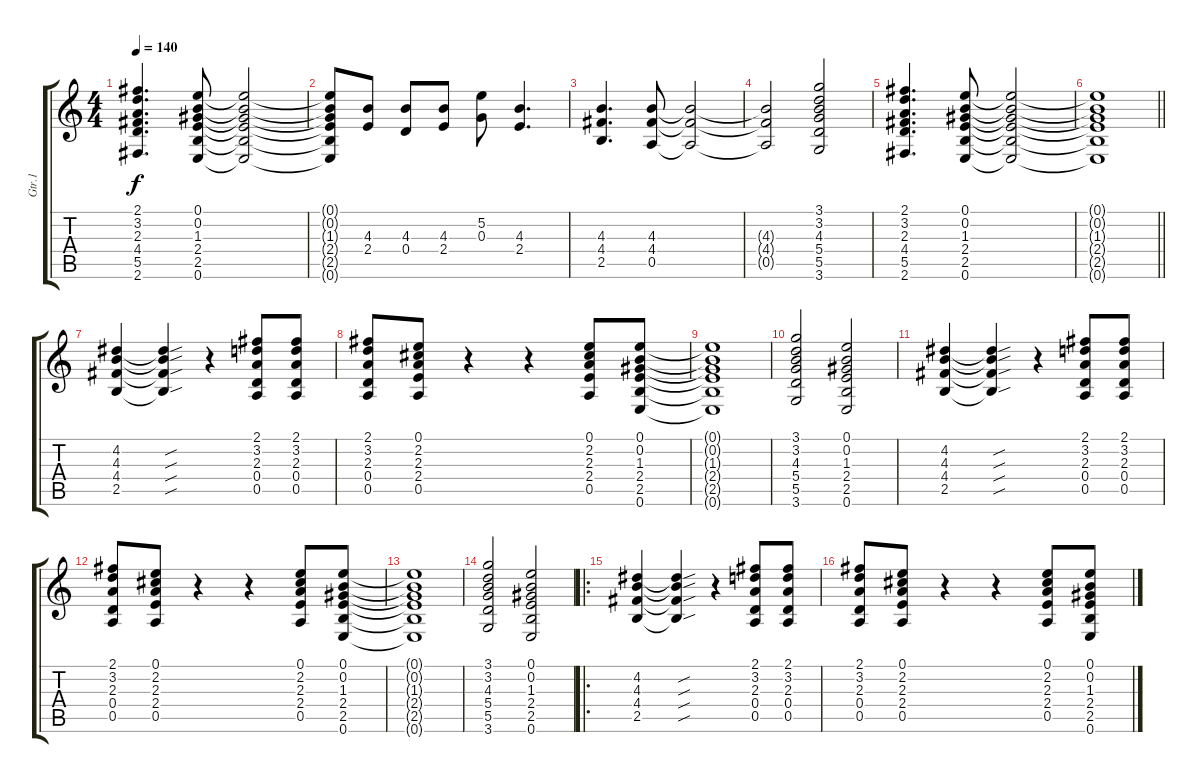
\track ("Gtr.1" "Gtr.1") {instrument overdrivenguitar}
\staff {score tabs}
\tuning (E4 B3 G3 D3 A2 E2) {hide}
\ts (4 4)
\tempo 140
\clef g2
\ks c
(2.1 3.2 2.3 4.4 5.5 2.6).4{d dy f} (0.1 0.2 1.3 2.4 2.5 0.6).8 (0.1{t} 0.2{t} 1.3{t} 2.4{t} 2.5{t} 0.6{t}).2 |
(0.1{t} 0.2{t} 1.3{t} 2.4{t} 2.5{t} 0.6{t}).8 (4.3 2.4).8 (4.3 0.4).8 (4.3 2.4).8 (5.2 0.3).8 (4.3 2.4).4{d} |
(4.3 4.4 2.5).4{d} (4.3 4.4 0.5).8 (4.3{t} 4.4{t} 0.5{t}).2 |
(4.3{t} 4.4{t} 0.5{t}).2 (3.1 3.2 4.3 5.4 5.5 3.6).2 |
(2.1 3.2 2.3 4.4 5.5 2.6).4{d} (0.1 0.2 1.3 2.4 2.5 0.6).8 (0.1{t} 0.2{t} 1.3{t} 2.4{t} 2.5{t} 0.6{t}).2 |
\barLineRight lightlight
(0.1{t} 0.2{t} 1.3{t} 2.4{t} 2.5{t} 0.6{t}).1 |
(4.2 4.3 4.4 2.5).4 (4.2{sou t} 4.3{sou t} 4.4{sou t} 2.5{sou t}).4 r.4 (2.1 3.2 2.3 0.4 0.5).8 (2.1 3.2 2.3 0.4 0.5).8 |
(2.1 3.2 2.3 0.4 0.5).8 (0.1 2.2 2.3 2.4 0.5).8 r.4 r.4 (0.1 2.2 2.3 2.4 0.5).8 (0.1 0.2 1.3 2.4 2.5 0.6).8 |
(0.1{t} 0.2{t} 1.3{t} 2.4{t} 2.5{t} 0.6{t}).1 |
(3.1 3.2 4.3 5.4 5.5 3.6).2 (0.1 0.2 1.3 2.4 2.5 0.6).2 |
(4.2 4.3 4.4 2.5).4 (4.2{sou t} 4.3{sou t} 4.4{sou t} 2.5{sou t}).4 r.4 (2.1 3.2 2.3 0.4 0.5).8 (2.1 3.2 2.3 0.4 0.5).8 |
(2.1 3.2 2.3 0.4 0.5).8 (0.1 2.2 2.3 2.4 0.5).8 r.4 r.4 (0.1 2.2 2.3 2.4 0.5).8 (0.1 0.2 1.3 2.4 2.5 0.6).8 |
(0.1{t} 0.2{t} 1.3{t} 2.4{t} 2.5{t} 0.6{t}).1 |
(3.1 3.2 4.3 5.4 5.5 3.6).2 (0.1 0.2 1.3 2.4 2.5 0.6).2 |
\ro
(4.2 4.3 4.4 2.5).4 (4.2{sou t} 4.3{sou t} 4.4{sou t} 2.5{sou t}).4 r.4 (2.1 3.2 2.3 0.4 0.5).8 (2.1 3.2 2.3 0.4 0.5).8 |
(2.1 3.2 2.3 0.4 0.5).8 (0.1 2.2 2.3 2.4 0.5).8 r.4 r.4 (0.1 2.2 2.3 2.4 0.5).8 (0.1 0.2 1.3 2.4 2.5 0.6).8
